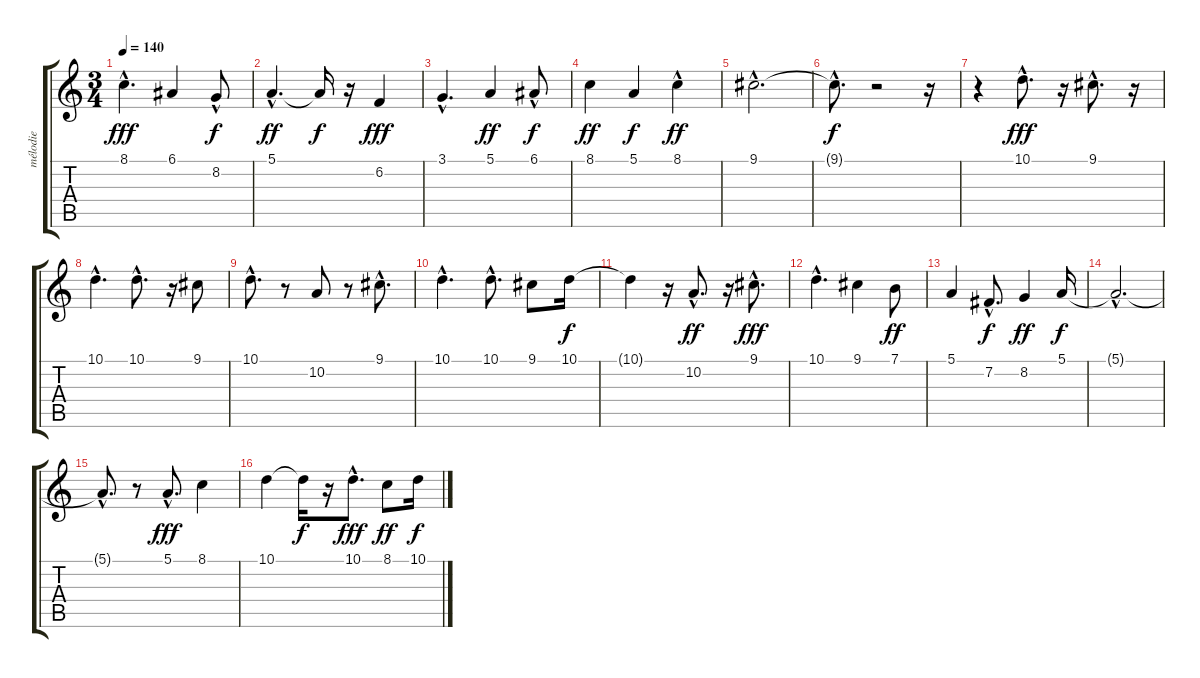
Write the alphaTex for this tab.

\track ("mélodie" "mélodie") {instrument frenchhorn}
\staff {score tabs}
\tuning (E4 B3 G3 D3 A2 E2) {hide}
\ts (3 4)
\tempo 140
\clef g2
\ks c
8.1{hac}.4{d dy fff} 6.1.4 8.2{hac}.8{dy f} |
5.1{hac}.4{d dy ff} 5.1{t}.16{dy f} r.16 6.2.4{dy fff} |
3.1{hac}.4{d} 5.1.4{dy ff} 6.1{hac}.8{dy f} |
8.1.4{dy ff} 5.1.4{dy f} 8.1{hac}.4{dy ff} |
9.1{hac}.2{d} |
9.1{hac t}.8{d dy f} r.2 r.16 |
r.4 10.1{hac}.8{d dy fff} r.16 9.1{hac}.8{d} r.16 |
10.1{hac}.4{d} 10.1{hac}.8{d} r.16 9.1.8 |
10.1{hac}.8{d} r.8 10.2.8 r.8 9.1{hac}.8{d} |
10.1{hac}.4{d} 10.1{hac}.8{d} 9.1.8 10.1.16{dy f} |
10.1{t}.4 r.16 10.2{hac}.8{d dy ff} r.16 9.1{hac}.8{d dy fff} |
10.1{hac}.4{d} 9.1.4 7.1.8{dy ff} |
5.1.4 7.2{hac}.8{d dy f} 8.2.4{dy ff} 5.1.16{dy f} |
5.1{hac t}.2{d} |
5.1{hac t}.8{d} r.8 5.1{hac}.8{d dy fff} 8.1.4 |
10.1.4 10.1{t}.16{dy f} r.16 10.1{hac}.8{d dy fff} 8.1.8{dy ff} 10.1.16{dy f}
